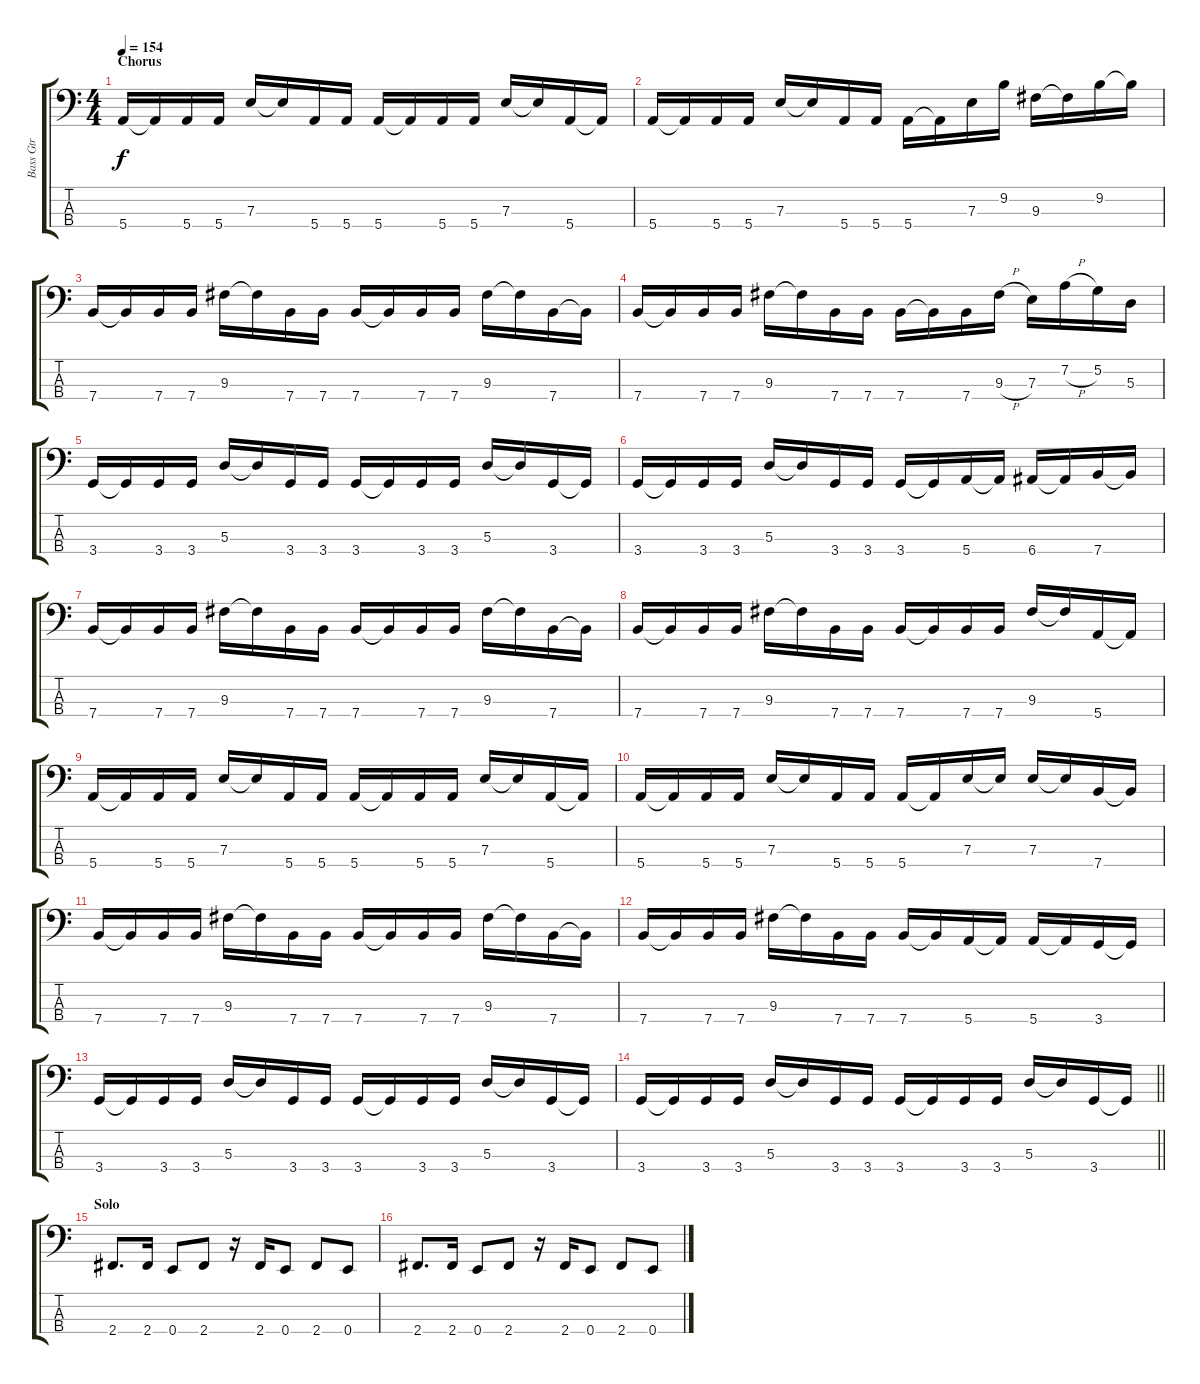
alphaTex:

\track ("Bass Gtr" "Bass Gtr") {instrument electricbasspick}
\staff {score tabs}
\tuning (G2 D2 A1 E1) {hide}
\ts (4 4)
\section ("" "Chorus")
\tempo 154
\clef f4
\ks c
5.4.16{dy f} 5.4{t}.16 5.4.16 5.4.16 7.3.16 7.3{t}.16 5.4.16 5.4.16 5.4.16 5.4{t}.16 5.4.16 5.4.16 7.3.16 7.3{t}.16 5.4.16 5.4{t}.16 |
5.4.16 5.4{t}.16 5.4.16 5.4.16 7.3.16 7.3{t}.16 5.4.16 5.4.16 5.4.16 5.4{t}.16 7.3.16 9.2.16 9.3.16 9.3{t}.16 9.2.16 9.2{t}.16 |
7.4.16 7.4{t}.16 7.4.16 7.4.16 9.3.16 9.3{t}.16 7.4.16 7.4.16 7.4.16 7.4{t}.16 7.4.16 7.4.16 9.3.16 9.3{t}.16 7.4.16 7.4{t}.16 |
7.4.16 7.4{t}.16 7.4.16 7.4.16 9.3.16 9.3{t}.16 7.4.16 7.4.16 7.4.16 7.4{t}.16 7.4.16 9.3{h}.16 7.3.16 7.2{h}.16 5.2.16 5.3.16 |
3.4.16 3.4{t}.16 3.4.16 3.4.16 5.3.16 5.3{t}.16 3.4.16 3.4.16 3.4.16 3.4{t}.16 3.4.16 3.4.16 5.3.16 5.3{t}.16 3.4.16 3.4{t}.16 |
3.4.16 3.4{t}.16 3.4.16 3.4.16 5.3.16 5.3{t}.16 3.4.16 3.4.16 3.4.16 3.4{t}.16 5.4.16 5.4{t}.16 6.4.16 6.4{t}.16 7.4.16 7.4{t}.16 |
7.4.16 7.4{t}.16 7.4.16 7.4.16 9.3.16 9.3{t}.16 7.4.16 7.4.16 7.4.16 7.4{t}.16 7.4.16 7.4.16 9.3.16 9.3{t}.16 7.4.16 7.4{t}.16 |
7.4.16 7.4{t}.16 7.4.16 7.4.16 9.3.16 9.3{t}.16 7.4.16 7.4.16 7.4.16 7.4{t}.16 7.4.16 7.4.16 9.3.16 9.3{t}.16 5.4.16 5.4{t}.16 |
5.4.16 5.4{t}.16 5.4.16 5.4.16 7.3.16 7.3{t}.16 5.4.16 5.4.16 5.4.16 5.4{t}.16 5.4.16 5.4.16 7.3.16 7.3{t}.16 5.4.16 5.4{t}.16 |
5.4.16 5.4{t}.16 5.4.16 5.4.16 7.3.16 7.3{t}.16 5.4.16 5.4.16 5.4.16 5.4{t}.16 7.3.16 7.3{t}.16 7.3.16 7.3{t}.16 7.4.16 7.4{t}.16 |
7.4.16 7.4{t}.16 7.4.16 7.4.16 9.3.16 9.3{t}.16 7.4.16 7.4.16 7.4.16 7.4{t}.16 7.4.16 7.4.16 9.3.16 9.3{t}.16 7.4.16 7.4{t}.16 |
7.4.16 7.4{t}.16 7.4.16 7.4.16 9.3.16 9.3{t}.16 7.4.16 7.4.16 7.4.16 7.4{t}.16 5.4.16 5.4{t}.16 5.4.16 5.4{t}.16 3.4.16 3.4{t}.16 |
3.4.16 3.4{t}.16 3.4.16 3.4.16 5.3.16 5.3{t}.16 3.4.16 3.4.16 3.4.16 3.4{t}.16 3.4.16 3.4.16 5.3.16 5.3{t}.16 3.4.16 3.4{t}.16 |
\barLineRight lightlight
3.4.16 3.4{t}.16 3.4.16 3.4.16 5.3.16 5.3{t}.16 3.4.16 3.4.16 3.4.16 3.4{t}.16 3.4.16 3.4.16 5.3.16 5.3{t}.16 3.4.16 3.4{t}.16 |
\section ("" "Solo")
2.4.8{d} 2.4.16 0.4.8 2.4.8 r.16 2.4.16 0.4.8 2.4.8 0.4.8 |
2.4.8{d} 2.4.16 0.4.8 2.4.8 r.16 2.4.16 0.4.8 2.4.8 0.4.8
